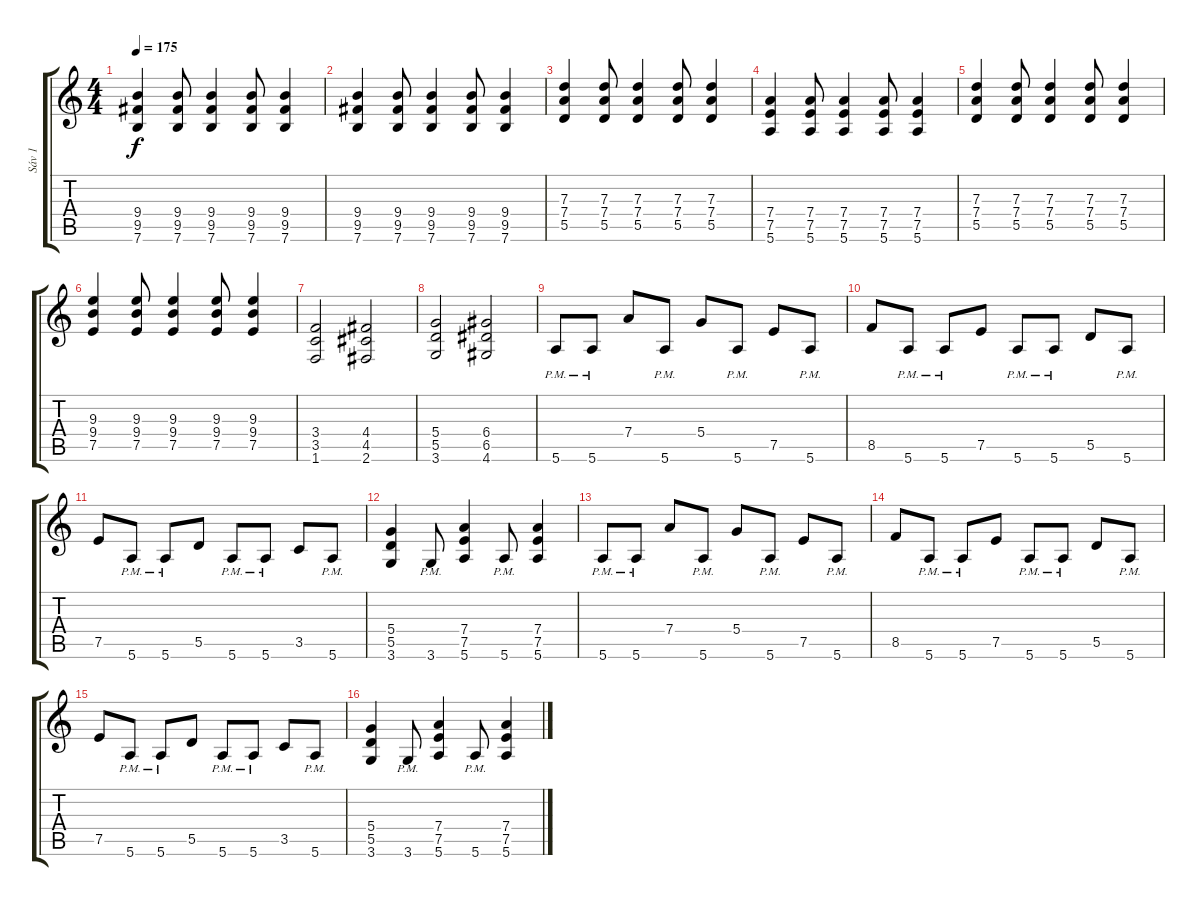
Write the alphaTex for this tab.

\track ("Sáv 1" "Sáv 1") {instrument distortionguitar}
\staff {score tabs}
\tuning (E4 B3 G3 D3 A2 E2) {hide}
\ts (4 4)
\tempo 175
\clef g2
\ks c
(9.4 9.5 7.6).4{dy f} (9.4 9.5 7.6).8 (9.4 9.5 7.6).4 (9.4 9.5 7.6).8 (9.4 9.5 7.6).4 |
(9.4 9.5 7.6).4 (9.4 9.5 7.6).8 (9.4 9.5 7.6).4 (9.4 9.5 7.6).8 (9.4 9.5 7.6).4 |
(7.3 7.4 5.5).4 (7.3 7.4 5.5).8 (7.3 7.4 5.5).4 (7.3 7.4 5.5).8 (7.3 7.4 5.5).4 |
(7.4 7.5 5.6).4 (7.4 7.5 5.6).8 (7.4 7.5 5.6).4 (7.4 7.5 5.6).8 (7.4 7.5 5.6).4 |
(7.3 7.4 5.5).4 (7.3 7.4 5.5).8 (7.3 7.4 5.5).4 (7.3 7.4 5.5).8 (7.3 7.4 5.5).4 |
(9.3 9.4 7.5).4 (9.3 9.4 7.5).8 (9.3 9.4 7.5).4 (9.3 9.4 7.5).8 (9.3 9.4 7.5).4 |
(3.4 3.5 1.6).2 (4.4 4.5 2.6).2 |
(5.4 5.5 3.6).2 (6.4 6.5 4.6).2 |
5.6{pm}.8 5.6{pm}.8 7.4.8 5.6{pm}.8 5.4.8 5.6{pm}.8 7.5.8 5.6{pm}.8 |
8.5.8 5.6{pm}.8 5.6{pm}.8 7.5.8 5.6{pm}.8 5.6{pm}.8 5.5.8 5.6{pm}.8 |
7.5.8 5.6{pm}.8 5.6{pm}.8 5.5.8 5.6{pm}.8 5.6{pm}.8 3.5.8 5.6{pm}.8 |
(5.4 5.5 3.6).4 3.6{pm}.8 (7.4 7.5 5.6).4 5.6{pm}.8 (7.4 7.5 5.6).4 |
5.6{pm}.8 5.6{pm}.8 7.4.8 5.6{pm}.8 5.4.8 5.6{pm}.8 7.5.8 5.6{pm}.8 |
8.5.8 5.6{pm}.8 5.6{pm}.8 7.5.8 5.6{pm}.8 5.6{pm}.8 5.5.8 5.6{pm}.8 |
7.5.8 5.6{pm}.8 5.6{pm}.8 5.5.8 5.6{pm}.8 5.6{pm}.8 3.5.8 5.6{pm}.8 |
(5.4 5.5 3.6).4 3.6{pm}.8 (7.4 7.5 5.6).4 5.6{pm}.8 (7.4 7.5 5.6).4
